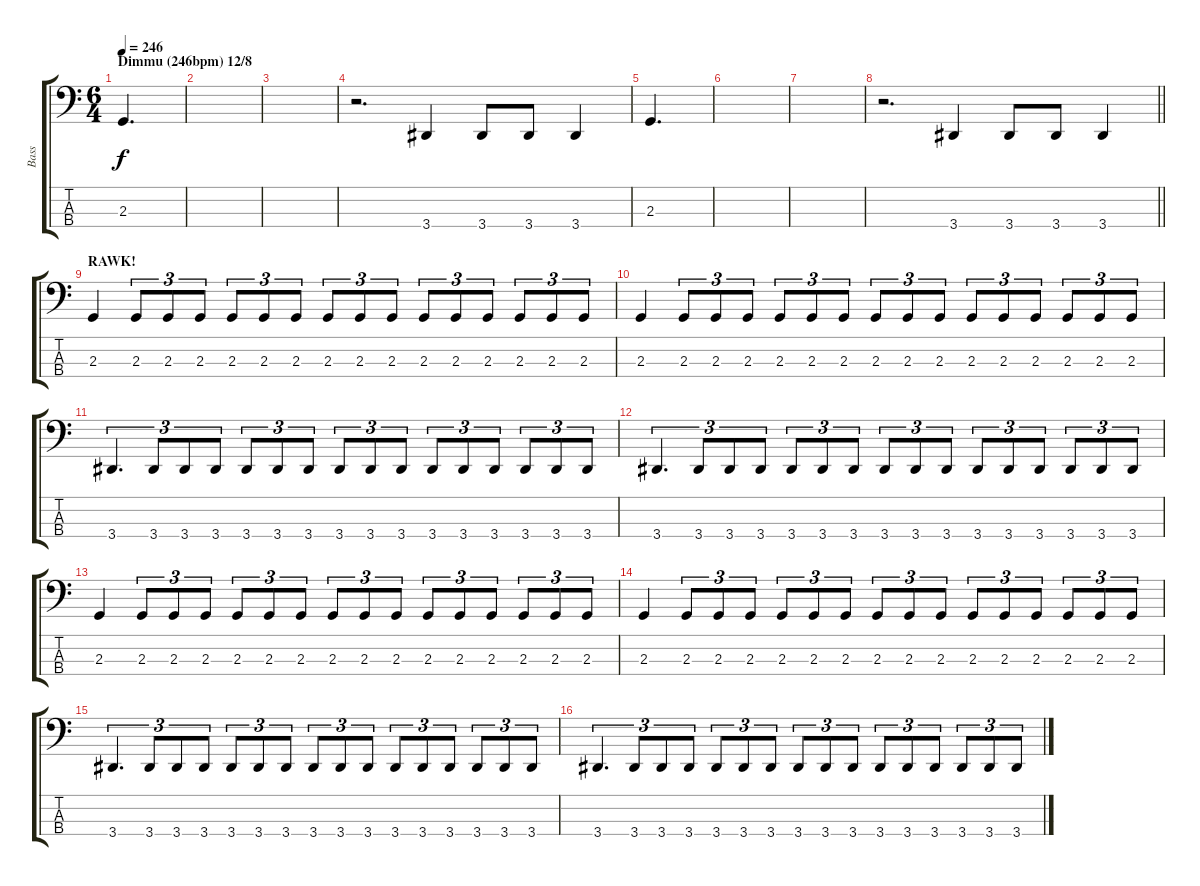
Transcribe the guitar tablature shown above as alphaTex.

\track ("Bass" "Bass") {instrument electricbasspick}
\staff {score tabs}
\tuning (Eb2 Bb1 F1 C1) {hide}
\ts (6 4)
\section ("" "Dimmu (246bpm) 12/8")
\tempo 246
\clef f4
\ks c
2.3.4{d dy f} |
|
|
r.2{d} 3.4.4 3.4.8 3.4.8 3.4.4 |
2.3.4{d} |
|
|
\barLineRight lightlight
r.2{d} 3.4.4 3.4.8 3.4.8 3.4.4 |
\section ("" "RAWK!")
2.3.4 2.3.8{tu (3 2)} 2.3.8{tu (3 2)} 2.3.8{tu (3 2)} 2.3.8{tu (3 2)} 2.3.8{tu (3 2)} 2.3.8{tu (3 2)} 2.3.8{tu (3 2)} 2.3.8{tu (3 2)} 2.3.8{tu (3 2)} 2.3.8{tu (3 2)} 2.3.8{tu (3 2)} 2.3.8{tu (3 2)} 2.3.8{tu (3 2)} 2.3.8{tu (3 2)} 2.3.8{tu (3 2)} |
2.3.4 2.3.8{tu (3 2)} 2.3.8{tu (3 2)} 2.3.8{tu (3 2)} 2.3.8{tu (3 2)} 2.3.8{tu (3 2)} 2.3.8{tu (3 2)} 2.3.8{tu (3 2)} 2.3.8{tu (3 2)} 2.3.8{tu (3 2)} 2.3.8{tu (3 2)} 2.3.8{tu (3 2)} 2.3.8{tu (3 2)} 2.3.8{tu (3 2)} 2.3.8{tu (3 2)} 2.3.8{tu (3 2)} |
3.4.4{d tu (3 2)} 3.4.8{tu (3 2)} 3.4.8{tu (3 2)} 3.4.8{tu (3 2)} 3.4.8{tu (3 2)} 3.4.8{tu (3 2)} 3.4.8{tu (3 2)} 3.4.8{tu (3 2)} 3.4.8{tu (3 2)} 3.4.8{tu (3 2)} 3.4.8{tu (3 2)} 3.4.8{tu (3 2)} 3.4.8{tu (3 2)} 3.4.8{tu (3 2)} 3.4.8{tu (3 2)} 3.4.8{tu (3 2)} |
3.4.4{d tu (3 2)} 3.4.8{tu (3 2)} 3.4.8{tu (3 2)} 3.4.8{tu (3 2)} 3.4.8{tu (3 2)} 3.4.8{tu (3 2)} 3.4.8{tu (3 2)} 3.4.8{tu (3 2)} 3.4.8{tu (3 2)} 3.4.8{tu (3 2)} 3.4.8{tu (3 2)} 3.4.8{tu (3 2)} 3.4.8{tu (3 2)} 3.4.8{tu (3 2)} 3.4.8{tu (3 2)} 3.4.8{tu (3 2)} |
2.3.4 2.3.8{tu (3 2)} 2.3.8{tu (3 2)} 2.3.8{tu (3 2)} 2.3.8{tu (3 2)} 2.3.8{tu (3 2)} 2.3.8{tu (3 2)} 2.3.8{tu (3 2)} 2.3.8{tu (3 2)} 2.3.8{tu (3 2)} 2.3.8{tu (3 2)} 2.3.8{tu (3 2)} 2.3.8{tu (3 2)} 2.3.8{tu (3 2)} 2.3.8{tu (3 2)} 2.3.8{tu (3 2)} |
2.3.4 2.3.8{tu (3 2)} 2.3.8{tu (3 2)} 2.3.8{tu (3 2)} 2.3.8{tu (3 2)} 2.3.8{tu (3 2)} 2.3.8{tu (3 2)} 2.3.8{tu (3 2)} 2.3.8{tu (3 2)} 2.3.8{tu (3 2)} 2.3.8{tu (3 2)} 2.3.8{tu (3 2)} 2.3.8{tu (3 2)} 2.3.8{tu (3 2)} 2.3.8{tu (3 2)} 2.3.8{tu (3 2)} |
3.4.4{d tu (3 2)} 3.4.8{tu (3 2)} 3.4.8{tu (3 2)} 3.4.8{tu (3 2)} 3.4.8{tu (3 2)} 3.4.8{tu (3 2)} 3.4.8{tu (3 2)} 3.4.8{tu (3 2)} 3.4.8{tu (3 2)} 3.4.8{tu (3 2)} 3.4.8{tu (3 2)} 3.4.8{tu (3 2)} 3.4.8{tu (3 2)} 3.4.8{tu (3 2)} 3.4.8{tu (3 2)} 3.4.8{tu (3 2)} |
3.4.4{d tu (3 2)} 3.4.8{tu (3 2)} 3.4.8{tu (3 2)} 3.4.8{tu (3 2)} 3.4.8{tu (3 2)} 3.4.8{tu (3 2)} 3.4.8{tu (3 2)} 3.4.8{tu (3 2)} 3.4.8{tu (3 2)} 3.4.8{tu (3 2)} 3.4.8{tu (3 2)} 3.4.8{tu (3 2)} 3.4.8{tu (3 2)} 3.4.8{tu (3 2)} 3.4.8{tu (3 2)} 3.4.8{tu (3 2)}
